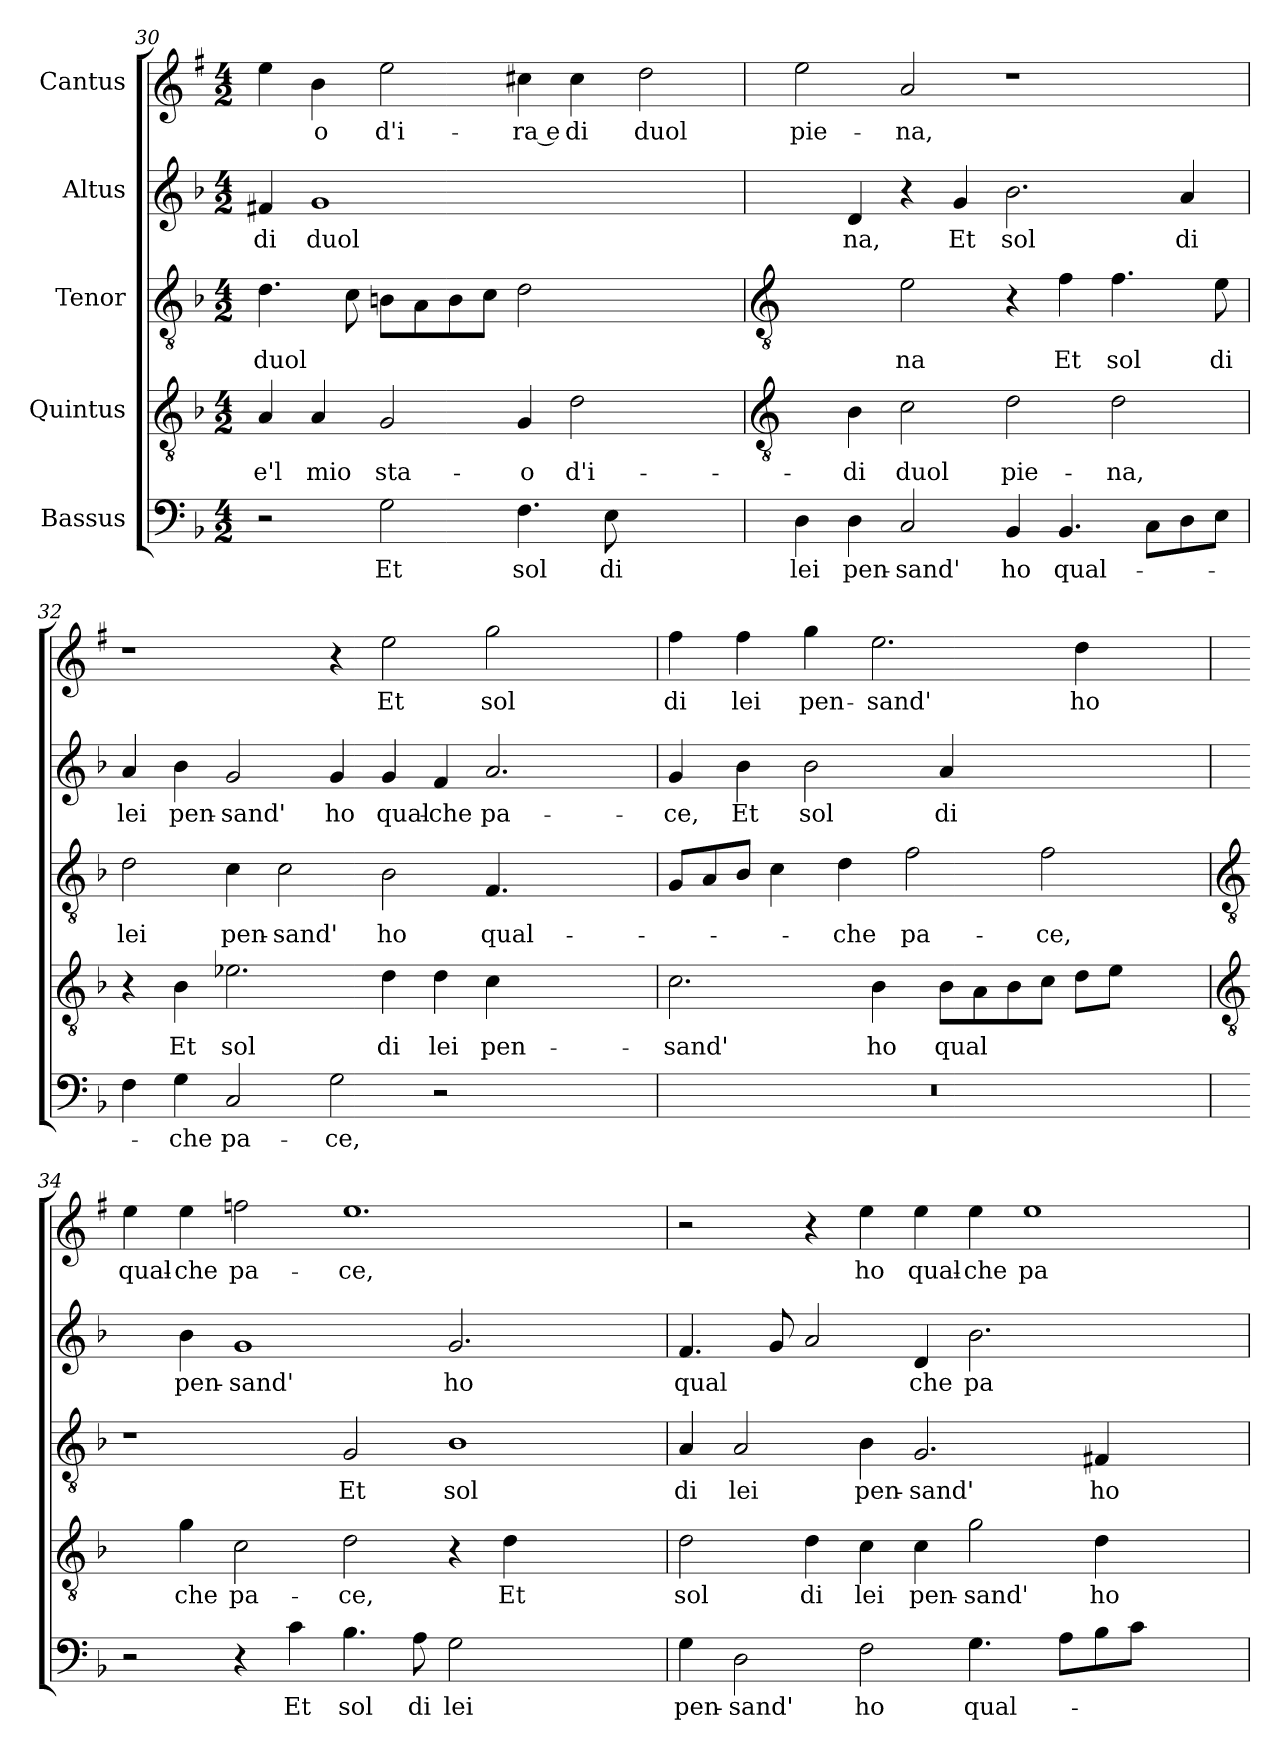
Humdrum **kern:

**kern	**text	**kern	**text	**kern	**text	**kern	**text	**kern	**text
*part5	*part5	*part4	*part4	*part3	*part3	*part2	*part2	*part1	*part1
*staff5	*staff5	*staff4	*staff4	*staff3	*staff3	*staff2	*staff2	*staff1	*staff1
*I"Bassus	*	*I"Quintus	*	*I"Tenor	*	*I"Altus	*	*I"Cantus	*
*clefF4	*	*clefGv2	*	*clefGv2	*	*clefG2	*	*clefG2	*
*	*	*	*	*	*	*	*	*ITrd1c2	*
*k[b-]	*	*k[b-]	*	*k[b-]	*	*k[b-]	*	*k[b-]	*
*F:	*	*F:	*	*F:	*	*F:	*	*F:	*
*M4/2	*	*M4/2	*	*M4/2	*	*M4/2	*	*M4/2	*
=30	=30	=30	=30	=30	=30	=30	=30	=30	=30
!	!	!	!LO:LY:b	!	!LO:LY:b	!	!LO:LY:b	!	!
2r	.	4A	e'l	4.d	duol	4f#X	di	4dd	.
!	!	!	!LO:LY:b	!	!	!	!LO:LY:b	!	!LO:LY:b
.	.	4A	mio	.	.	1g	duol	4a	-o
.	.	.	.	8c	.	.	.	.	.
!	!LO:LY:b	!	!LO:LY:b	!	!	!	!	!	!LO:LY:b
2G	Et	2G	sta-	8BnL	.	.	.	2dd	d'i-
.	.	.	.	8A	.	.	.	.	.
.	.	.	.	8B	.	.	.	.	.
.	.	.	.	8cJ	.	.	.	.	.
!	!LO:LY:b	!	!LO:LY:b	!	!	!	!	!	!LO:LY:b
4.F	sol	4G	-o	2d	.	.	.	4bn	-ra e
!	!	!	!LO:LY:b	!	!	!	!LO:LY:b	!	!LO:LY:b
.	.	2d	d'i-	.	.	[2ayy	pie-	4b	di
!	!LO:LY:b	!	!	!	!	!	!	!	!
8E	di	.	.	.	.	.	.	.	.
!	!	!	!	!	!LO:LY:b	!	!	!	!LO:LY:b
2ryy	.	.	.	[2fyy	pe-	.	.	2cc	duol
!	!	!	!LO:LY:b	!	!	!	!	!	!
.	.	[4cyy	-ra e__	.	.	4ryy	.	.	.
!!LO:LB:g=z
=31	=31	=31	=31	=31	=31	=31	=31	=31	=31
*	*	*clefGv2	*	*clefGv2	*	*	*	*	*
!	!LO:LY:b	!	!LO:LY:b	!	!	!	!	!	!LO:LY:b
4D	lei	4cyy]	__	2fyy]	.	4ayy]	.	2dd	pie-
!	!LO:LY:b	!	!LO:LY:b	!	!	!	!LO:LY:b	!	!
4D	pen-	4B-	di	.	.	4d	-na,	.	.
!	!LO:LY:b	!	!LO:LY:b	!	!LO:LY:b	!	!	!	!LO:LY:b
2C	-sand'	2c	duol	2e	-na	4r	.	2g	-na,
!	!	!	!	!	!	!	!LO:LY:b	!	!
.	.	.	.	.	.	4g	Et	.	.
!	!LO:LY:b	!	!LO:LY:b	!	!	!	!LO:LY:b	!	!
4BB-	ho	2d	pie-	4r	.	2.b-	sol	1r	.
!	!LO:LY:b	!	!	!	!LO:LY:b	!	!	!	!
4.BB-	qual-	.	.	4f	Et	.	.	.	.
!	!	!	!LO:LY:b	!	!LO:LY:b	!	!	!	!
.	.	2d	-na,	4.f	sol	.	.	.	.
8CL	.	.	.	.	.	.	.	.	.
!	!	!	!	!	!	!	!LO:LY:b	!	!
8D	.	.	.	.	.	4a	di	.	.
!	!	!	!	!	!LO:LY:b	!	!	!	!
8EJ	.	.	.	8e	di	.	.	.	.
=32	=32	=32	=32	=32	=32	=32	=32	=32	=32
!	!	!	!	!	!LO:LY:b	!	!LO:LY:b	!	!
4F	.	4r	.	2d	lei	4a	lei	1r	.
!	!LO:LY:b	!	!LO:LY:b	!	!	!	!LO:LY:b	!	!
4G	-che	4B-	Et	.	.	4b-	pen-	.	.
!	!LO:LY:b	!	!LO:LY:b	!	!LO:LY:b	!	!LO:LY:b	!	!
2C	pa-	2.e-X	sol	4c	pen-	2g	-sand'	.	.
!	!	!	!	!	!LO:LY:b	!	!	!	!
.	.	.	.	2c	-sand'	.	.	.	.
!	!LO:LY:b	!	!	!	!	!	!LO:LY:b	!	!
2G	-ce,	.	.	.	.	4g	ho	4r	.
!	!	!	!LO:LY:b	!	!LO:LY:b	!	!LO:LY:b	!	!LO:LY:b
.	.	4d	di	2B-	ho	4g	qual-	2dd	Et
!	!	!	!LO:LY:b	!	!	!	!LO:LY:b	!	!
2r	.	4d	lei	.	.	4f	-che	.	.
!	!	!	!LO:LY:b	!	!LO:LY:b	!	!LO:LY:b	!	!LO:LY:b
.	.	4c	pen-	4.F	qual-	2.a	pa-	2ff	sol
2ryy	.	2ryy	.	.	.	.	.	.	.
.	.	.	.	4.ryy	.	.	.	.	.
.	.	.	.	.	.	.	.	4ryy	.
=33	=33	=33	=33	=33	=33	=33	=33	=33	=33
!	!	!	!LO:LY:b	!	!	!	!LO:LY:b	!	!LO:LY:b
0r	.	2.c	-sand'	8GL	.	4g	-ce,	4ee	di
.	.	.	.	8A	.	.	.	.	.
!	!	!	!	!	!	!	!LO:LY:b	!	!LO:LY:b
.	.	.	.	8B-J	.	4b-	Et	4ee	lei
.	.	.	.	4c	.	.	.	.	.
!	!	!	!	!	!	!	!LO:LY:b	!	!LO:LY:b
.	.	.	.	.	.	2b-	sol	4ff	pen-
!	!	!	!	!	!LO:LY:b	!	!	!	!
.	.	.	.	4d	-che	.	.	.	.
!	!	!	!LO:LY:b	!	!	!	!	!	!LO:LY:b
.	.	4B-	ho	.	.	.	.	2.dd	-sand'
!	!	!	!	!	!LO:LY:b	!	!	!	!
.	.	.	.	2f	pa-	.	.	.	.
!	!	!	!LO:LY:b	!	!	!	!LO:LY:b	!	!
.	.	8B-L	qual	.	.	4a	di	.	.
.	.	8A	.	.	.	.	.	.	.
!	!	!	!	!	!	!	!LO:LY:b	!	!
.	.	8B-	.	.	.	[4ayy	lei__	.	.
!	!	!	!	!	!LO:LY:b	!	!	!	!
.	.	8cJ	.	2f	-ce,	.	.	.	.
!	!	!	!	!	!	!	!	!	!LO:LY:b
.	.	8dL	.	.	.	2ryy	.	4cc	ho
.	.	8eJ	.	.	.	.	.	.	.
.	.	[4fyy	.	.	.	.	.	4ryy	.
.	.	.	.	8ryy	.	.	.	.	.
!!LO:LB:g=z
=34	=34	=34	=34	=34	=34	=34	=34	=34	=34
*	*	*clefGv2	*	*clefGv2	*	*	*	*	*
!	!	!	!	!	!	!	!LO:LY:b	!	!LO:LY:b
2r	.	4fyy]	.	1r	.	4ayy]	__	4dd	qual-
!	!	!	!LO:LY:b	!	!	!	!LO:LY:b	!	!LO:LY:b
.	.	4g	che	.	.	4b-	pen-	4dd	-che
!	!	!	!LO:LY:b	!	!	!	!LO:LY:b	!	!LO:LY:b
4r	.	2c	pa-	.	.	1g	-sand'	2ee-X	pa-
!	!LO:LY:b	!	!	!	!	!	!	!	!
4c	Et	.	.	.	.	.	.	.	.
!	!LO:LY:b	!	!LO:LY:b	!	!LO:LY:b	!	!	!	!LO:LY:b
4.B-	sol	2d	-ce,	2G	Et	.	.	1.dd	-ce,
!	!LO:LY:b	!	!	!	!	!	!	!	!
8A	di	.	.	.	.	.	.	.	.
!	!LO:LY:b	!	!	!	!LO:LY:b	!	!LO:LY:b	!	!
2G	lei	4r	.	1B-	sol	2.g	ho	.	.
!	!	!	!LO:LY:b	!	!	!	!	!	!
.	.	4d	Et	.	.	.	.	.	.
2ryy	.	2ryy	.	.	.	.	.	.	.
.	.	.	.	.	.	4ryy	.	.	.
=35	=35	=35	=35	=35	=35	=35	=35	=35	=35
!	!LO:LY:b	!	!LO:LY:b	!	!LO:LY:b	!	!LO:LY:b	!	!
4G	pen-	2d	sol	4A	di	4.f	qual	2r	.
!	!LO:LY:b	!	!	!	!LO:LY:b	!	!	!	!
2D	-sand'	.	.	2A	lei	.	.	.	.
.	.	.	.	.	.	8g	.	.	.
!	!	!	!LO:LY:b	!	!	!	!	!	!
.	.	4d	di	.	.	2a	.	4r	.
!	!LO:LY:b	!	!LO:LY:b	!	!LO:LY:b	!	!	!	!LO:LY:b
2F	ho	4c	lei	4B-	pen-	.	.	4dd	ho
!	!	!	!LO:LY:b	!	!LO:LY:b	!	!LO:LY:b	!	!LO:LY:b
.	.	4c	pen-	2.G	-sand'	4d	che	4dd	qual-
!	!LO:LY:b	!	!LO:LY:b	!	!	!	!LO:LY:b	!	!LO:LY:b
4.G	qual-	2g	-sand'	.	.	2.b-	pa-	4dd	-che
!	!	!	!	!	!	!	!	!	!LO:LY:b
.	.	.	.	.	.	.	.	1dd	pa-
8AL	.	.	.	.	.	.	.	.	.
!	!	!	!LO:LY:b	!	!LO:LY:b	!	!	!	!
8B-	.	4d	ho	4F#X	ho	.	.	.	.
8cJ	.	.	.	.	.	.	.	.	.
2ryy	.	2ryy	.	2ryy	.	2ryy	.	.	.
=	=	=	=	=	=	=	=	=	=
*-	*-	*-	*-	*-	*-	*-	*-	*-	*-
